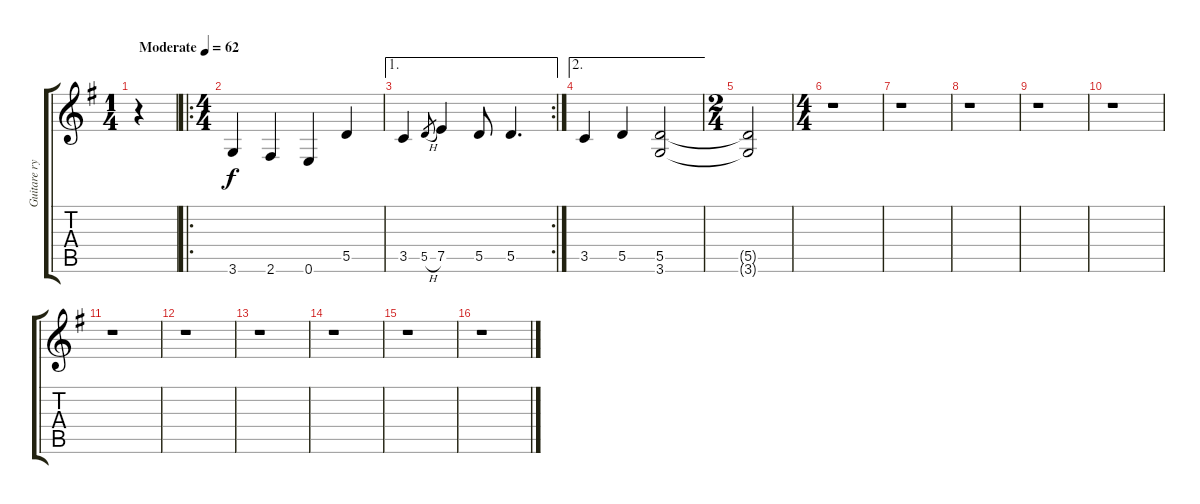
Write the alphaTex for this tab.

\track ("Guitare rythmique 1" "Guitare ry") {instrument distortionguitar}
\staff {score tabs}
\tuning (E4 B3 G3 D3 A2 E2) {hide}
\ts (1 4)
\tempo (62 "Moderate")
\clef g2
\ks g
r.4{dy f instrument distortionguitar} |
\ro
\ts (4 4)
3.6.4 2.6.4 0.6.4 5.5.4 |
\ae 1
\rc 2
3.5.4 5.5{h}.8{gr} 7.5.4 5.5.8 5.5.4{d} |
\ae 2
3.5.4 5.5.4 (5.5 3.6).2 |
\ts (2 4)
(5.5{t} 3.6{t}).2 |
\ts (4 4)
r.1 |
r.1 |
r.1 |
r.1 |
r.1 |
r.1 |
r.1 |
r.1 |
r.1 |
r.1 |
r.1
